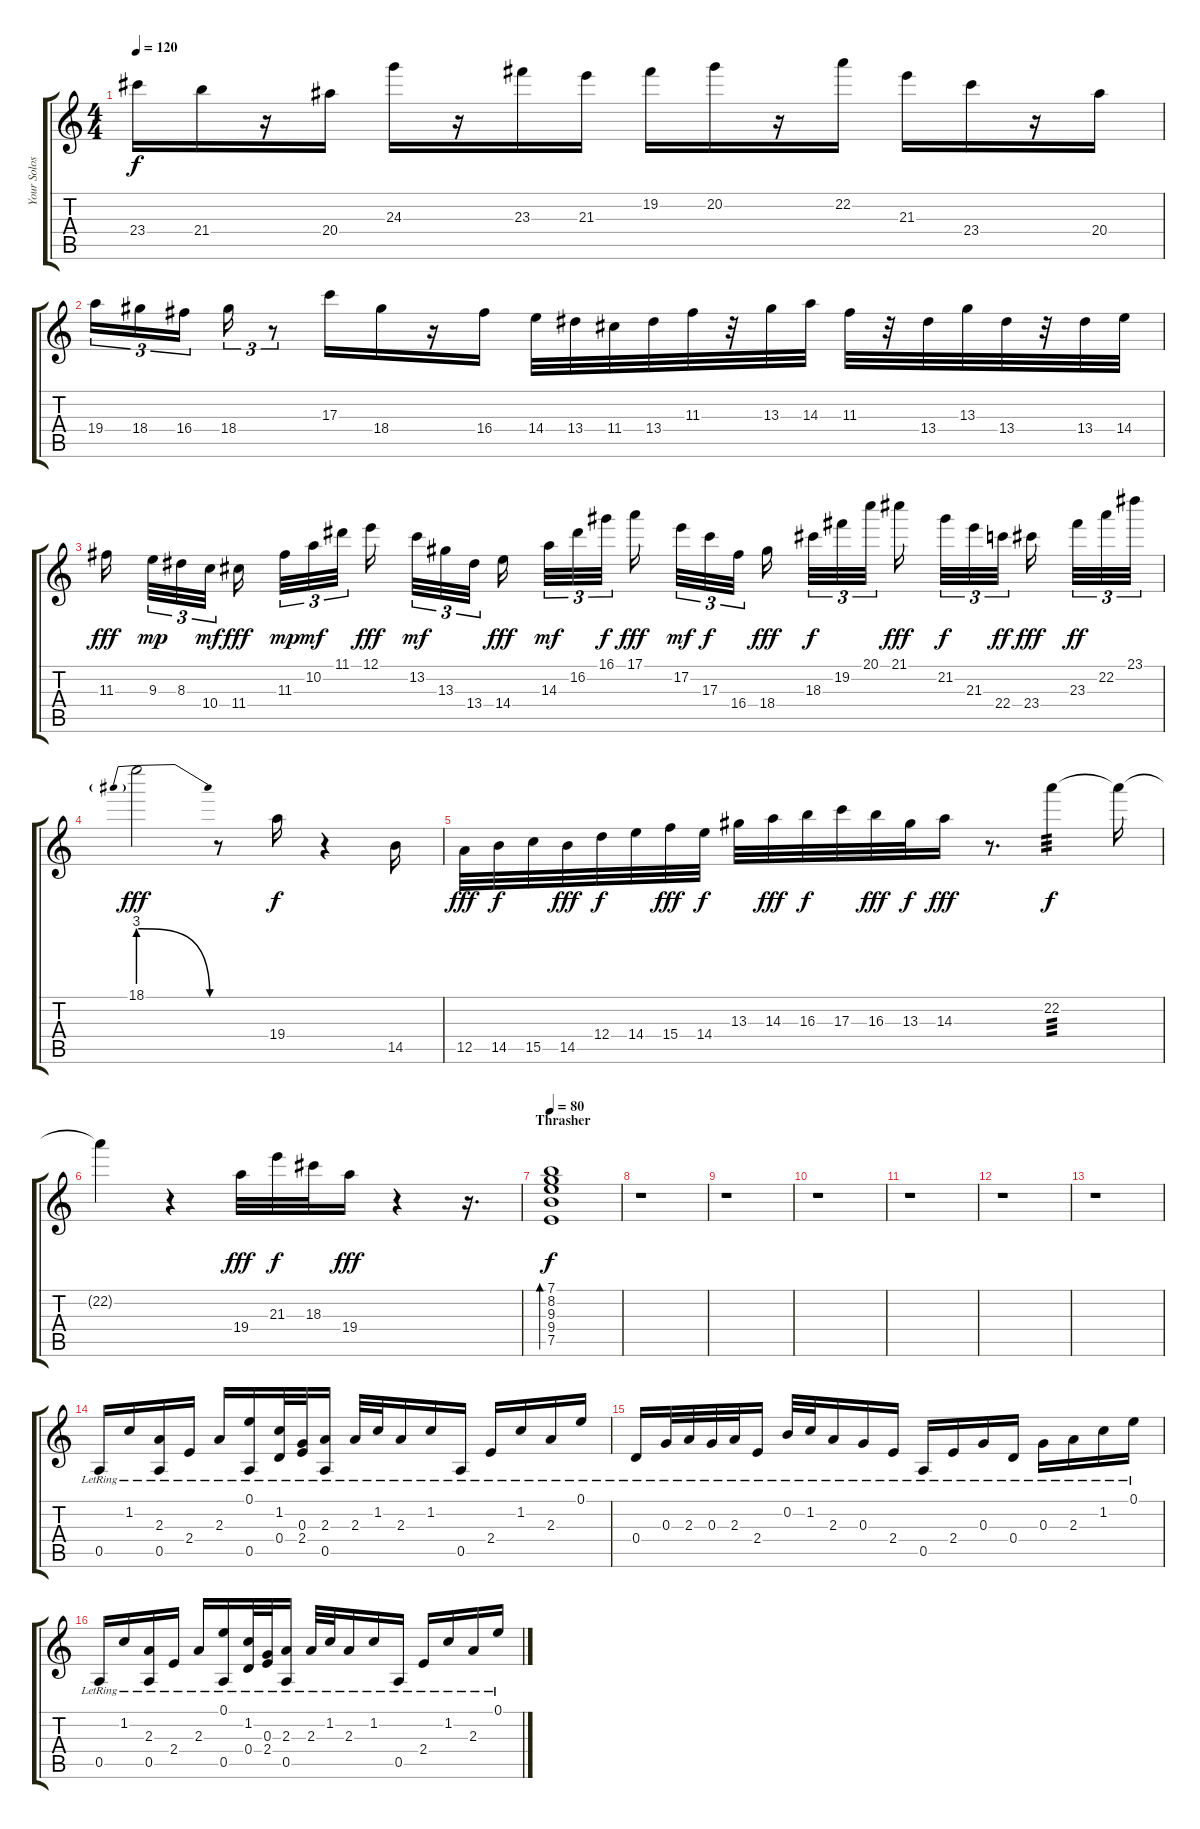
\track ("Your Solos Here!" "Your Solos") {instrument overdrivenguitar}
\staff {score tabs}
\tuning (E4 B3 G3 D3 A2 E2) {hide}
\ts (4 4)
\tempo 120
\clef g2
\ks c
23.4.16{dy f instrument clarinet} 21.4.16 r.16 20.4.16 24.3.16 r.16 23.3.16 21.3.16 19.2.16 20.2.16 r.16 22.2.16 21.3.16 23.4.16 r.16 20.4.16 |
19.4.16{tu (3 2) instrument clarinet} 18.4.16{tu (3 2)} 16.4.16{tu (3 2)} 18.4.16{tu (3 2)} r.8{tu (3 2)} 17.3.16 18.4.16 r.16 16.4.16 14.4.32 13.4.32 11.4.32 13.4.32 11.3.32 r.32 13.3.32 14.3.32 11.3.32 r.32 13.4.32 13.3.32 13.4.32 r.32 13.4.32 14.4.32 |
11.3.16{dy fff instrument clarinet} 9.3.32{tu (3 2) dy mp} 8.3.32{tu (3 2)} 10.4.32{tu (3 2) dy mf} 11.4.16{dy fff} 11.3.32{tu (3 2) dy mp} 10.2.32{tu (3 2) dy mf} 11.1.32{tu (3 2)} 12.1.16{dy fff} 13.2.32{tu (3 2) dy mf} 13.3.32{tu (3 2)} 13.4.32{tu (3 2)} 14.4.16{dy fff} 14.3.32{tu (3 2) dy mf} 16.2.32{tu (3 2)} 16.1.32{tu (3 2) dy f} 17.1.16{dy fff} 17.2.32{tu (3 2) dy mf} 17.3.32{tu (3 2) dy f} 16.4.32{tu (3 2)} 18.4.16{dy fff} 18.3.32{tu (3 2) dy f} 19.2.32{tu (3 2)} 20.1.32{tu (3 2)} 21.1.16{dy fff} 21.2.32{tu (3 2) dy f} 21.3.32{tu (3 2)} 22.4.32{tu (3 2) dy ff} 23.4.16{dy fff} 23.3.32{tu (3 2) dy ff} 22.2.32{tu (3 2)} 23.1.32{tu (3 2)} |
18.1{be (prebendrelease 0 12 60 0)}.2{dy fff instrument clarinet} r.8 19.4.16{dy f} r.4 14.5.16 |
12.5.32{dy fff instrument clarinet} 14.5.32{dy f} 15.5.32 14.5.32{dy fff} 12.4.32{dy f} 14.4.32 15.4.32{dy fff} 14.4.32{dy f} 13.3.32 14.3.32{dy fff} 16.3.32{dy f} 17.3.32 16.3.32{dy fff} 13.3.32{dy f} 14.3.16{dy fff} r.8{d} 22.2.4{tp 3 dy f} 22.2{t}.16 |
22.2{t}.4{instrument clarinet} r.4 19.4.32{dy fff} 21.3.32{dy f} 18.3.32 19.4.16{dy fff} r.4 r.16{d} |
\section ("" "Thrasher")
\tempo 80
(7.1 8.2 9.3 9.4 7.5).1{bd 480 dy f volume 15 instrument acousticguitarnylon} |
r.1 |
r.1 |
r.1 |
r.1 |
r.1 |
r.1 |
0.5{lr}.16{instrument acousticguitarnylon} 1.2{lr}.16 (2.3{lr} 0.5{lr}).16 2.4{lr}.16 2.3{lr}.16 (0.1{lr} 0.5{lr}).16 (1.2{lr} 0.4{lr}).32 (0.3{lr} 2.4{lr}).32 (2.3{lr} 0.5{lr}).16 2.3{lr}.32 1.2{lr}.32 2.3{lr}.16 1.2{lr}.16 0.5{lr}.16 2.4{lr}.16 1.2{lr}.16 2.3{lr}.16 0.1{lr}.16 |
0.4{lr}.16 0.3{lr}.32 2.3{lr}.32 0.3{lr}.32 2.3{lr}.32 2.4{lr}.16 0.2{lr}.32 1.2{lr}.32 2.3{lr}.16 0.3{lr}.16 2.4{lr}.16 0.5{lr}.16 2.4{lr}.16 0.3{lr}.16 0.4{lr}.16 0.3{lr}.16 2.3{lr}.16 1.2{lr}.16 0.1{lr}.16 |
0.5{lr}.16 1.2{lr}.16 (2.3{lr} 0.5{lr}).16 2.4{lr}.16 2.3{lr}.16 (0.1{lr} 0.5{lr}).16 (1.2{lr} 0.4{lr}).32 (0.3{lr} 2.4{lr}).32 (2.3{lr} 0.5{lr}).16 2.3{lr}.32 1.2{lr}.32 2.3{lr}.16 1.2{lr}.16 0.5{lr}.16 2.4{lr}.16 1.2{lr}.16 2.3{lr}.16 0.1{lr}.16
